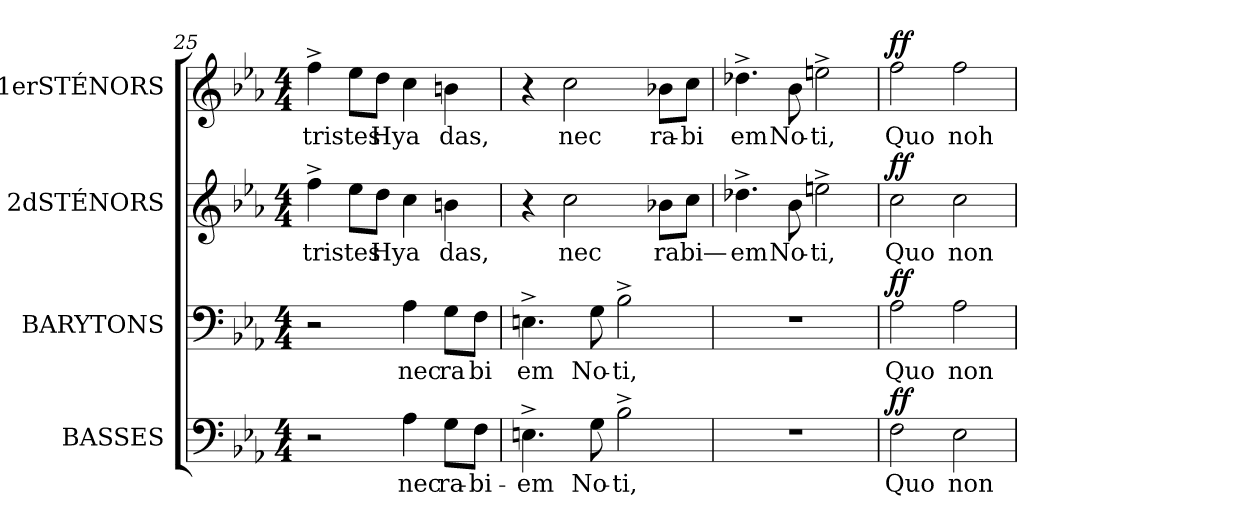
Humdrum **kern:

**kern	**text	**dynam	**kern	**text	**dynam	**kern	**text	**dynam	**kern	**text	**dynam
*part4	*part4	*part4	*part3	*part3	*part3	*part2	*part2	*part2	*part1	*part1	*part1
*staff4	*staff4	*staff4	*staff3	*staff3	*staff3	*staff2	*staff2	*staff2	*staff1	*staff1	*staff1
*I"BASSES	*	*	*I"BARYTONS	*	*	*I"2dSTÉNORS	*	*	*I"1erSTÉNORS	*	*
*clefF4	*	*	*clefF4	*	*	*clefG2	*	*	*clefG2	*	*
*k[b-e-a-]	*	*	*k[b-e-a-]	*	*	*k[b-e-a-]	*	*	*k[b-e-a-]	*	*
*M4/4	*	*	*M4/4	*	*	*M4/4	*	*	*M4/4	*	*
=25	=25	=25	=25	=25	=25	=25	=25	=25	=25	=25	=25
2r	.	.	2r	.	.	4ff^>i\	tristes	.	4ff^>i\	tristes	.
.	.	.	.	.	.	8ee-i\L	.	.	8ee-i\L	.	.
.	.	.	.	.	.	8ddi\J	Hya	.	8ddi\J	Hya	.
4A-i\	nec	.	4A-i\	nec	.	4cci\	--	.	4cci\	--	.
8Gi\L	ra-	.	8Gi\L	ra	.	4bni\	das,	.	4bni\	das,	.
8Fi\J	bi-	.	8Fi\J	bi	.	.	.	.	.	.	.
=26	=26	=26	=26	=26	=26	=26	=26	=26	=26	=26	=26
4.En^>i\	em	.	4.En^>i\	em	.	4r	.	.	4r	.	.
.	.	.	.	.	.	2cci\	nec	.	2cci\	nec	.
8Gi\	No-	.	8Gi\	No-	.	.	.	.	.	.	.
2B-^>i\	ti,	.	2B-^>i\	ti,	.	.	.	.	.	.	.
.	.	.	.	.	.	8b-Xi\L	rabi—	.	8b-Xi\L	ra-	.
.	.	.	.	.	.	8cci\J	.	.	8cci\J	bi	.
!!LO:LB:g=z
=27	=27	=27	=27	=27	=27	=27	=27	=27	=27	=27	=27
1r	.	.	1r	.	.	4.dd-X^>i\	em	.	4.dd-X^>i\	em	.
.	.	.	.	.	.	8b-i\	No-	.	8b-i\	No-	.
.	.	.	.	.	.	2een^>i\	ti,	.	2een^>i\	ti,	.
=28	=28	=28	=28	=28	=28	=28	=28	=28	=28	=28	=28
!	!	!LO:DY:a	!	!	!LO:DY:a	!	!	!LO:DY:a	!	!	!LO:DY:a
2Fi\	Quo	ff	2A-i\	Quo	ff	2cci\	Quo	ff	2ffi\	Quo	ff
2E-i\	non	.	2A-i\	non	.	2cci\	non	.	2ffi\	noh	.
=	=	=	=	=	=	=	=	=	=	=	=
*-	*-	*-	*-	*-	*-	*-	*-	*-	*-	*-	*-
